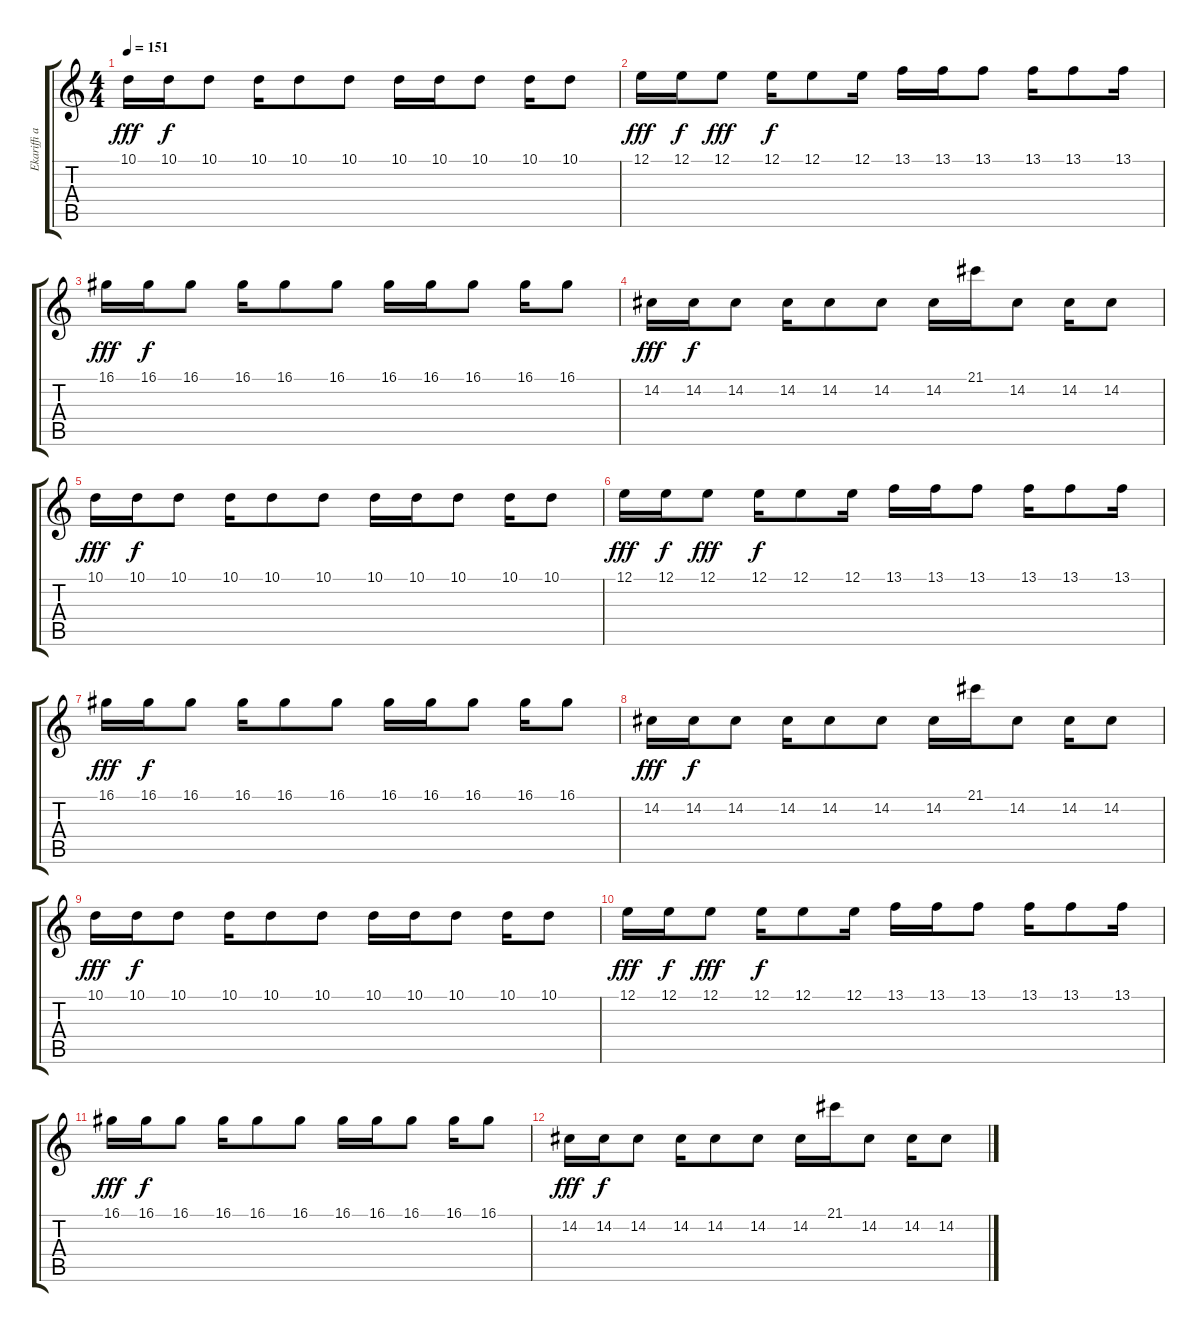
\track ("Ekariffi arpeg" "Ekariffi a") {instrument lead1square}
\staff {score tabs}
\tuning (E4 B3 G3 D3 A2 E2) {hide}
\ts (4 4)
\tempo 151
\clef g2
\ks c
10.1.16{dy fff} 10.1.16{dy f} 10.1.8 10.1.16 10.1.8 10.1.8 10.1.16 10.1.16 10.1.8 10.1.16 10.1.8 |
12.1.16{dy fff} 12.1.16{dy f} 12.1.8{dy fff} 12.1.16{dy f} 12.1.8 12.1.16 13.1.16 13.1.16 13.1.8 13.1.16 13.1.8 13.1.16 |
16.1.16{dy fff} 16.1.16{dy f} 16.1.8 16.1.16 16.1.8 16.1.8 16.1.16 16.1.16 16.1.8 16.1.16 16.1.8 |
14.2.16{dy fff} 14.2.16{dy f} 14.2.8 14.2.16 14.2.8 14.2.8 14.2.16 21.1.16 14.2.8 14.2.16 14.2.8 |
10.1.16{dy fff} 10.1.16{dy f} 10.1.8 10.1.16 10.1.8 10.1.8 10.1.16 10.1.16 10.1.8 10.1.16 10.1.8 |
12.1.16{dy fff} 12.1.16{dy f} 12.1.8{dy fff} 12.1.16{dy f} 12.1.8 12.1.16 13.1.16 13.1.16 13.1.8 13.1.16 13.1.8 13.1.16 |
16.1.16{dy fff} 16.1.16{dy f} 16.1.8 16.1.16 16.1.8 16.1.8 16.1.16 16.1.16 16.1.8 16.1.16 16.1.8 |
14.2.16{dy fff} 14.2.16{dy f} 14.2.8 14.2.16 14.2.8 14.2.8 14.2.16 21.1.16 14.2.8 14.2.16 14.2.8 |
10.1.16{dy fff} 10.1.16{dy f} 10.1.8 10.1.16 10.1.8 10.1.8 10.1.16 10.1.16 10.1.8 10.1.16 10.1.8 |
12.1.16{dy fff} 12.1.16{dy f} 12.1.8{dy fff} 12.1.16{dy f} 12.1.8 12.1.16 13.1.16 13.1.16 13.1.8 13.1.16 13.1.8 13.1.16 |
16.1.16{dy fff} 16.1.16{dy f} 16.1.8 16.1.16 16.1.8 16.1.8 16.1.16 16.1.16 16.1.8 16.1.16 16.1.8 |
14.2.16{dy fff} 14.2.16{dy f} 14.2.8 14.2.16 14.2.8 14.2.8 14.2.16 21.1.16 14.2.8 14.2.16 14.2.8
